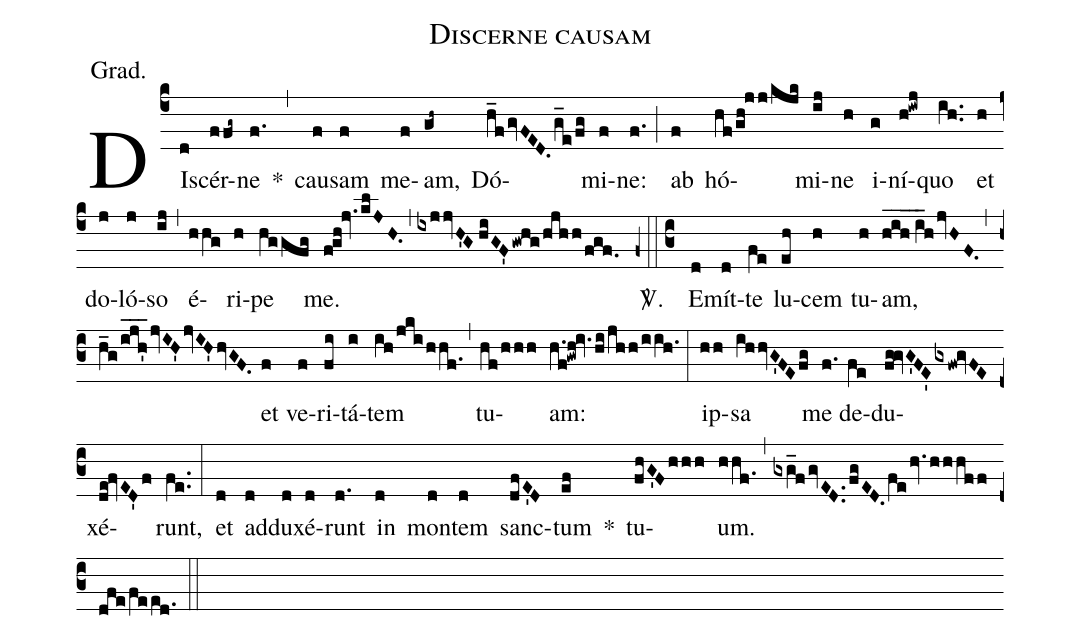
name:Discerne causam;
annotation:Grad.;
mode:5;
office-part:Gradual;
%%
(c4) DI(d)scér(ffg~)ne(f.) *(,) cau(f)sam(f) me(f)am,(gh~) Dó(h_fgvFED.g_e/fg)mi(f)ne:(f.) (;) ab(f) hó(hf/gh!jj/kjk)mi(ij)ne(h) i(g)ní(h!iwj)quo(ih..) et(h) do(j)ló(j)so(ij) (,) é(hhg)ri(h)pe(hggfg) me.(f!gh!jv./klJH.) (,) (ixjjvH'G//hiGF'gwhg/hjhh/fgf.) <sp>V/</sp>.(z0::c3) E(d)mít(d)te(fe) lu(eh)cem(h) tu(h)am,(hih___//i_h/jvHF.) (,) (h_g/ijh'___jvIH'jvIH'hvGF.) et(f) ve(f)ri(fi)tá(i)tem(ih/jki/hhf.) (,) tu(hf/hhh)am:(h.f!gwh!iv.hi/jhh/iih.) (:) ip(hh)sa(ihhvG'FEfg) me(f.) de(fe)du(fg!gvG'FE'gxfw!gvFE)xé(de!fvED'f)runt,(fe..) (:) et(d) ad(d)du(d)xé(d)runt(d.) in(d) mon(d)tem(d) sanc(dfE'D)tum(ef) *() tu(fhG'Fhhh)um.(hhf.) (,) (gxg_fgvED..fgED.fehv.hhhff//dfe/feed.) (::)
